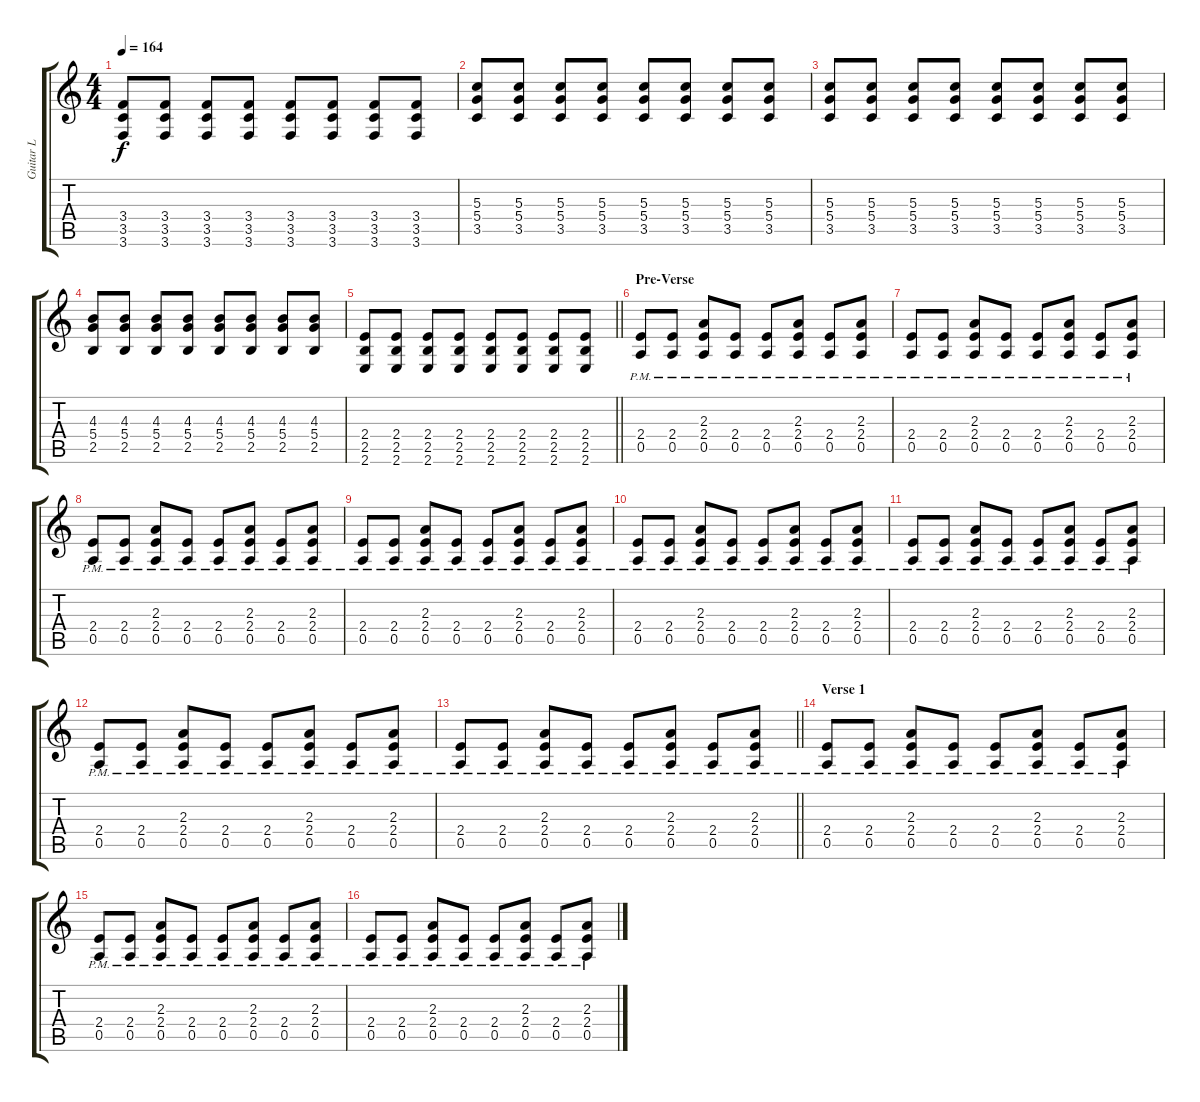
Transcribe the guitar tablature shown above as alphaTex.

\track ("Guitar L" "Guitar L") {instrument distortionguitar}
\staff {score tabs}
\tuning (E4 B3 G3 D3 A2 D2) {hide}
\ts (4 4)
\tempo 164
\clef g2
\ks c
(3.4 3.5 3.6).8{dy f} (3.4 3.5 3.6).8 (3.4 3.5 3.6).8 (3.4 3.5 3.6).8 (3.4 3.5 3.6).8 (3.4 3.5 3.6).8 (3.4 3.5 3.6).8 (3.4 3.5 3.6).8 |
(5.3 5.4 3.5).8 (5.3 5.4 3.5).8 (5.3 5.4 3.5).8 (5.3 5.4 3.5).8 (5.3 5.4 3.5).8 (5.3 5.4 3.5).8 (5.3 5.4 3.5).8 (5.3 5.4 3.5).8 |
(5.3 5.4 3.5).8 (5.3 5.4 3.5).8 (5.3 5.4 3.5).8 (5.3 5.4 3.5).8 (5.3 5.4 3.5).8 (5.3 5.4 3.5).8 (5.3 5.4 3.5).8 (5.3 5.4 3.5).8 |
(4.3 5.4 2.5).8 (4.3 5.4 2.5).8 (4.3 5.4 2.5).8 (4.3 5.4 2.5).8 (4.3 5.4 2.5).8 (4.3 5.4 2.5).8 (4.3 5.4 2.5).8 (4.3 5.4 2.5).8 |
\barLineRight lightlight
(2.4 2.5 2.6).8 (2.4 2.5 2.6).8 (2.4 2.5 2.6).8 (2.4 2.5 2.6).8 (2.4 2.5 2.6).8 (2.4 2.5 2.6).8 (2.4 2.5 2.6).8 (2.4 2.5 2.6).8 |
\section ("" "Pre-Verse")
(2.4{pm} 0.5{pm}).8 (2.4{pm} 0.5{pm}).8 (2.3{pm} 2.4{pm} 0.5{pm}).8 (2.4{pm} 0.5{pm}).8 (2.4{pm} 0.5{pm}).8 (2.3{pm} 2.4{pm} 0.5{pm}).8 (2.4{pm} 0.5{pm}).8 (2.3{pm} 2.4{pm} 0.5{pm}).8 |
(2.4{pm} 0.5{pm}).8 (2.4{pm} 0.5{pm}).8 (2.3{pm} 2.4{pm} 0.5{pm}).8 (2.4{pm} 0.5{pm}).8 (2.4{pm} 0.5{pm}).8 (2.3{pm} 2.4{pm} 0.5{pm}).8 (2.4{pm} 0.5{pm}).8 (2.3{pm} 2.4{pm} 0.5{pm}).8 |
(2.4{pm} 0.5{pm}).8 (2.4{pm} 0.5{pm}).8 (2.3{pm} 2.4{pm} 0.5{pm}).8 (2.4{pm} 0.5{pm}).8 (2.4{pm} 0.5{pm}).8 (2.3{pm} 2.4{pm} 0.5{pm}).8 (2.4{pm} 0.5{pm}).8 (2.3{pm} 2.4{pm} 0.5{pm}).8 |
(2.4{pm} 0.5{pm}).8 (2.4{pm} 0.5{pm}).8 (2.3{pm} 2.4{pm} 0.5{pm}).8 (2.4{pm} 0.5{pm}).8 (2.4{pm} 0.5{pm}).8 (2.3{pm} 2.4{pm} 0.5{pm}).8 (2.4{pm} 0.5{pm}).8 (2.3{pm} 2.4{pm} 0.5{pm}).8 |
(2.4{pm} 0.5{pm}).8 (2.4{pm} 0.5{pm}).8 (2.3{pm} 2.4{pm} 0.5{pm}).8 (2.4{pm} 0.5{pm}).8 (2.4{pm} 0.5{pm}).8 (2.3{pm} 2.4{pm} 0.5{pm}).8 (2.4{pm} 0.5{pm}).8 (2.3{pm} 2.4{pm} 0.5{pm}).8 |
(2.4{pm} 0.5{pm}).8 (2.4{pm} 0.5{pm}).8 (2.3{pm} 2.4{pm} 0.5{pm}).8 (2.4{pm} 0.5{pm}).8 (2.4{pm} 0.5{pm}).8 (2.3{pm} 2.4{pm} 0.5{pm}).8 (2.4{pm} 0.5{pm}).8 (2.3{pm} 2.4{pm} 0.5{pm}).8 |
(2.4{pm} 0.5{pm}).8 (2.4{pm} 0.5{pm}).8 (2.3{pm} 2.4{pm} 0.5{pm}).8 (2.4{pm} 0.5{pm}).8 (2.4{pm} 0.5{pm}).8 (2.3{pm} 2.4{pm} 0.5{pm}).8 (2.4{pm} 0.5{pm}).8 (2.3{pm} 2.4{pm} 0.5{pm}).8 |
\barLineRight lightlight
(2.4{pm} 0.5{pm}).8 (2.4{pm} 0.5{pm}).8 (2.3{pm} 2.4{pm} 0.5{pm}).8 (2.4{pm} 0.5{pm}).8 (2.4{pm} 0.5{pm}).8 (2.3{pm} 2.4{pm} 0.5{pm}).8 (2.4{pm} 0.5{pm}).8 (2.3{pm} 2.4{pm} 0.5{pm}).8 |
\section ("" "Verse 1")
(2.4{pm} 0.5{pm}).8 (2.4{pm} 0.5{pm}).8 (2.3{pm} 2.4{pm} 0.5{pm}).8 (2.4{pm} 0.5{pm}).8 (2.4{pm} 0.5{pm}).8 (2.3{pm} 2.4{pm} 0.5{pm}).8 (2.4{pm} 0.5{pm}).8 (2.3{pm} 2.4{pm} 0.5{pm}).8 |
(2.4{pm} 0.5{pm}).8 (2.4{pm} 0.5{pm}).8 (2.3{pm} 2.4{pm} 0.5{pm}).8 (2.4{pm} 0.5{pm}).8 (2.4{pm} 0.5{pm}).8 (2.3{pm} 2.4{pm} 0.5{pm}).8 (2.4{pm} 0.5{pm}).8 (2.3{pm} 2.4{pm} 0.5{pm}).8 |
(2.4{pm} 0.5{pm}).8 (2.4{pm} 0.5{pm}).8 (2.3{pm} 2.4{pm} 0.5{pm}).8 (2.4{pm} 0.5{pm}).8 (2.4{pm} 0.5{pm}).8 (2.3{pm} 2.4{pm} 0.5{pm}).8 (2.4{pm} 0.5{pm}).8 (2.3{pm} 2.4{pm} 0.5{pm}).8
